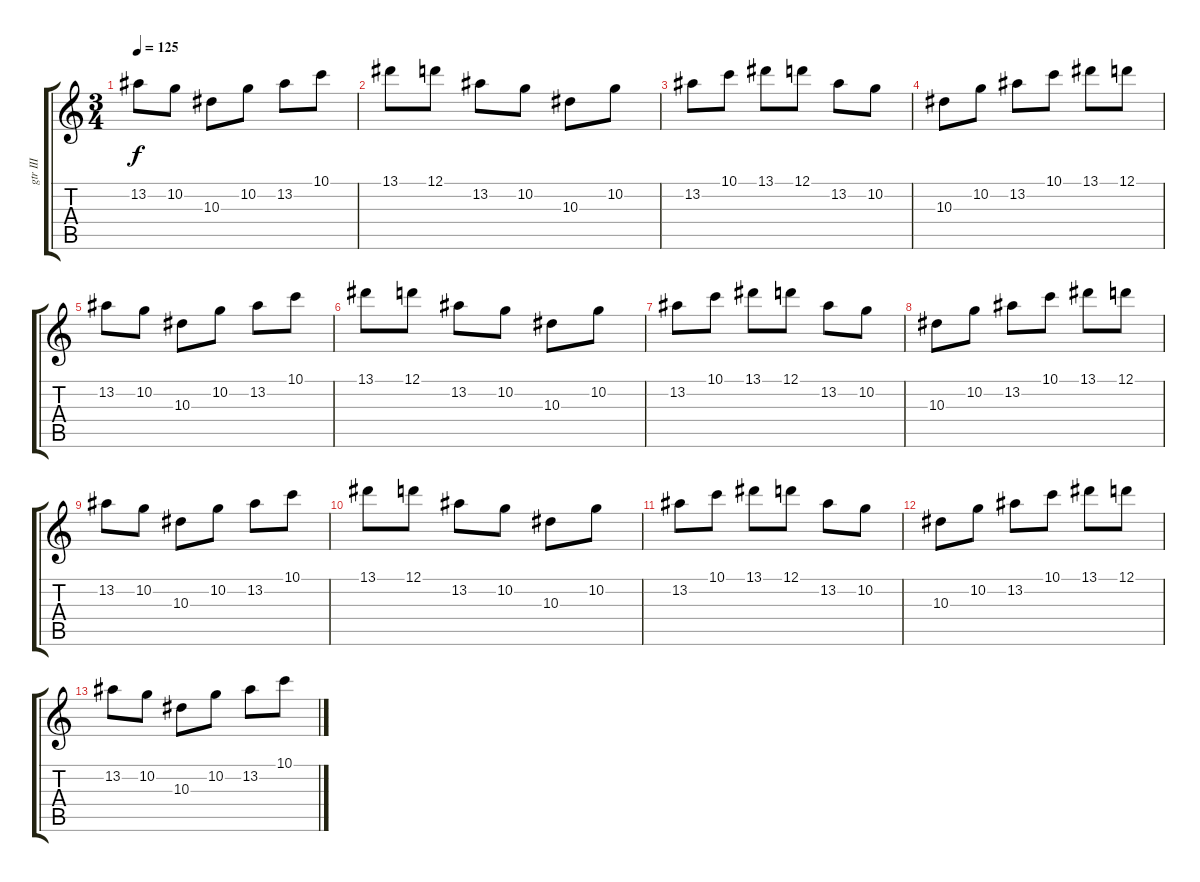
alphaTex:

\track ("gtr III" "gtr III") {instrument distortionguitar}
\staff {score tabs}
\tuning (D4 A3 F3 C3 G2 C2) {hide}
\ts (3 4)
\tempo 125
\clef g2
\ks c
13.2.8{dy f} 10.2.8 10.3.8 10.2.8 13.2.8 10.1.8 |
13.1.8{volume 2} 12.1.8 13.2.8 10.2.8 10.3.8 10.2.8 |
13.2.8 10.1.8 13.1.8 12.1.8 13.2.8 10.2.8 |
10.3.8 10.2.8 13.2.8 10.1.8 13.1.8 12.1.8 |
13.2.8 10.2.8 10.3.8 10.2.8 13.2.8 10.1.8 |
13.1.8{volume 0} 12.1.8 13.2.8 10.2.8 10.3.8 10.2.8 |
13.2.8 10.1.8 13.1.8 12.1.8 13.2.8 10.2.8 |
10.3.8 10.2.8 13.2.8 10.1.8 13.1.8 12.1.8 |
13.2.8 10.2.8 10.3.8 10.2.8 13.2.8 10.1.8 |
13.1.8 12.1.8 13.2.8 10.2.8 10.3.8 10.2.8 |
13.2.8 10.1.8 13.1.8 12.1.8 13.2.8 10.2.8 |
10.3.8 10.2.8 13.2.8 10.1.8 13.1.8 12.1.8 |
13.2.8 10.2.8 10.3.8 10.2.8 13.2.8 10.1.8
